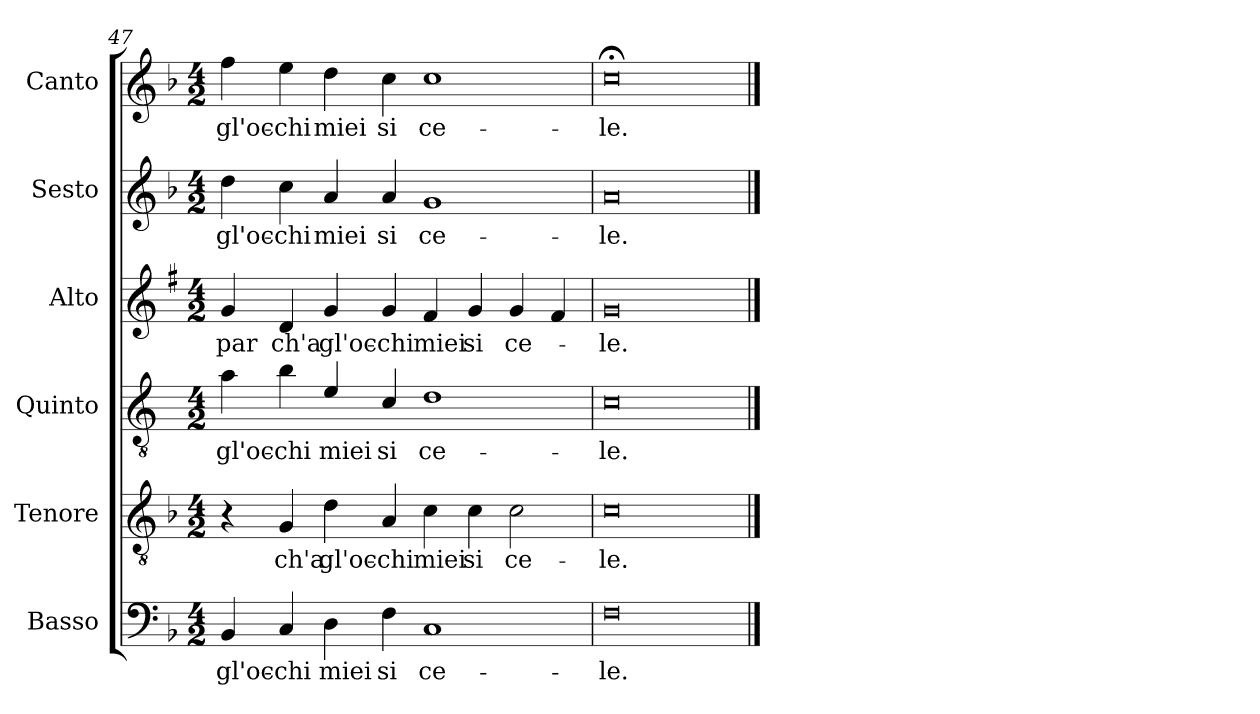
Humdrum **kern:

**kern	**text	**kern	**text	**kern	**text	**kern	**text	**kern	**text	**kern	**text
*part6	*part6	*part5	*part5	*part4	*part4	*part3	*part3	*part2	*part2	*part1	*part1
*staff6	*staff6	*staff5	*staff5	*staff4	*staff4	*staff3	*staff3	*staff2	*staff2	*staff1	*staff1
*I"Basso	*	*I"Tenore	*	*I"Quinto	*	*I"Alto	*	*I"Sesto	*	*I"Canto	*
*I'B	*	*I'T	*	*	*	*I'A	*	*	*	*I'C	*
*clefF4	*	*clefGv2	*	*clefGv2	*	*clefG2	*	*clefG2	*	*clefG2	*
*	*	*	*	*ITrd4c7	*	*ITrd1c2	*	*	*	*	*
*k[b-]	*	*k[b-]	*	*k[b-]	*	*k[b-]	*	*k[b-]	*	*k[b-]	*
*F:	*	*F:	*	*F:	*	*F:	*	*F:	*	*F:	*
*M4/2	*	*M4/2	*	*M4/2	*	*M4/2	*	*M4/2	*	*M4/2	*
=47	=47	=47	=47	=47	=47	=47	=47	=47	=47	=47	=47
!	!LO:LY:b	!	!	!	!LO:LY:b	!	!LO:LY:b	!	!LO:LY:b	!	!LO:LY:b
4BB-/	gl'oc-	4r	.	4d\	gl'oc-	4f/	par	4dd\	gl'oc-	4ff\	gl'oc-
!	!LO:LY:b	!	!LO:LY:b	!	!LO:LY:b	!	!LO:LY:b	!	!LO:LY:b	!	!LO:LY:b
4C/	-chi	4G/	ch'a	4e\	-chi	4c/	ch'a	4cc\	-chi	4ee\	-chi
!	!LO:LY:b	!	!LO:LY:b	!	!LO:LY:b	!	!LO:LY:b	!	!LO:LY:b	!	!LO:LY:b
4D\	miei	4d\	gl'oc-	4A/	miei	4f/	gl'oc-	4a/	miei	4dd\	miei
!	!LO:LY:b	!	!LO:LY:b	!	!LO:LY:b	!	!LO:LY:b	!	!LO:LY:b	!	!LO:LY:b
4F\	si	4A/	-chi	4F/	si	4f/	-chi	4a/	si	4cc\	si
!	!LO:LY:b	!	!LO:LY:b	!	!LO:LY:b	!	!LO:LY:b	!	!LO:LY:b	!	!LO:LY:b
1C	ce-	4c\	miei	1G	ce-	4e/	miei	1g	ce-	1cc	ce-
!	!	!	!LO:LY:b	!	!	!	!LO:LY:b	!	!	!	!
.	.	4c\	si	.	.	4f/	si	.	.	.	.
!	!	!	!LO:LY:b	!	!	!	!LO:LY:b	!	!	!	!
.	.	2c\	ce-	.	.	4f/	ce-	.	.	.	.
.	.	.	.	.	.	4e/	.	.	.	.	.
=48	=48	=48	=48	=48	=48	=48	=48	=48	=48	=48	=48
!	!LO:LY:b	!	!LO:LY:b	!	!LO:LY:b	!	!LO:LY:b	!	!LO:LY:b	!	!LO:LY:b
0F	-le.	0c	-le.	0F	-le.	0f	-le.	0a	-le.	0cc;<	-le.
==	==	==	==	==	==	==	==	==	==	==	==
*-	*-	*-	*-	*-	*-	*-	*-	*-	*-	*-	*-
